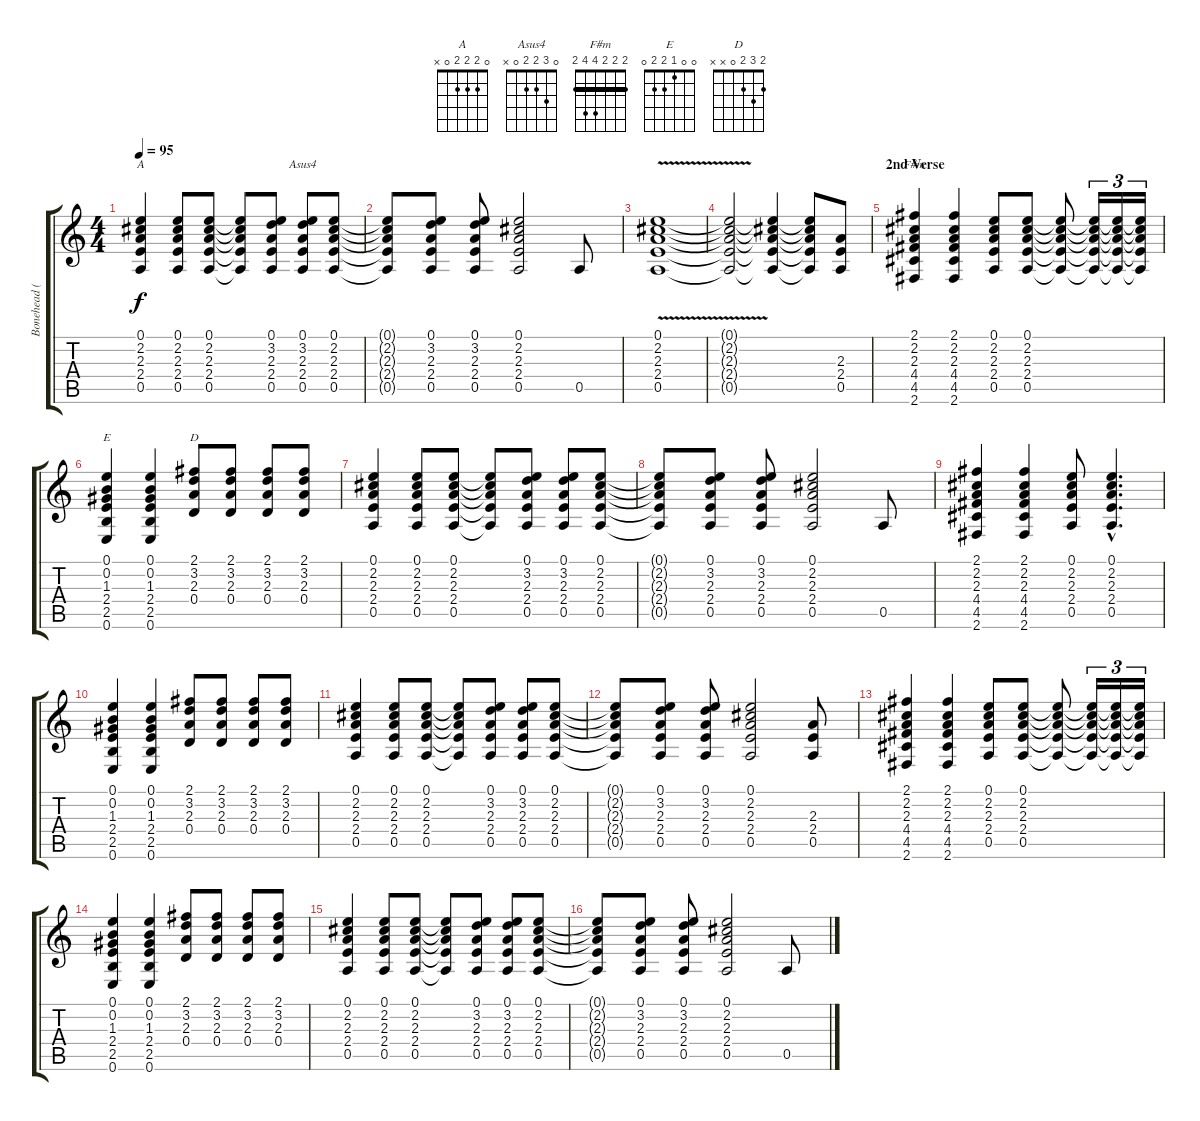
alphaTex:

\track ("Bonehead (Rythm Guitar)" "Bonehead (") {instrument overdrivenguitar}
\staff {score tabs}
\tuning (E4 B3 G3 D3 A2 E2) {hide}
\chord ("A" 0 2 2 2 0 x)
\chord ("Asus4" 0 3 2 2 0 x)
\chord ("F#m" 2 2 2 4 4 2) {barre 2}
\chord ("E" 0 0 1 2 2 0)
\chord ("D" 2 3 2 0 x x)
\ts (4 4)
\tempo 95
\clef g2
\ks c
(0.1 2.2 2.3 2.4 0.5).4{ch "A" dy f} (0.1 2.2 2.3 2.4 0.5).8 (0.1 2.2 2.3 2.4 0.5).8 (0.1{t} 2.2{t} 2.3{t} 2.4{t} 0.5{t}).8 (0.1 3.2 2.3 2.4 0.5).8 (0.1 3.2 2.3 2.4 0.5).8{ch "Asus4"} (0.1 2.2 2.3 2.4 0.5).8 |
(0.1{t} 2.2{t} 2.3{t} 2.4{t} 0.5{t}).8 (0.1 3.2 2.3 2.4 0.5).8 (0.1 3.2 2.3 2.4 0.5).8 (0.1 2.2 2.3 2.4 0.5).2 0.5.8 |
(0.1{v} 2.2{v} 2.3{v} 2.4{v} 0.5{v}).1 |
(0.1{t} 2.2{t} 2.3{t} 2.4{t} 0.5{t}).2 (0.1{t} 2.2{t} 2.3{t} 2.4{t} 0.5{t}).4 (0.1{t} 2.2{t} 2.3{t} 2.4{t} 0.5{t}).8 (2.3 2.4 0.5).8 |
\section ("" "2nd Verse")
(2.1 2.2 2.3 4.4 4.5 2.6).4{ch "F#m"} (2.1 2.2 2.3 4.4 4.5 2.6).4 (0.1 2.2 2.3 2.4 0.5).8 (0.1 2.2 2.3 2.4 0.5).8 (0.1{t} 2.2{t} 2.3{t} 2.4{t} 0.5{t}).8 (0.1{t} 2.2{t} 2.3{t} 2.4{t} 0.5{t}).16{tu (3 2)} (0.1{t} 2.2{t} 2.3{t} 2.4{t} 0.5{t}).16{tu (3 2)} (0.1{t} 2.2{t} 2.3{t} 2.4{t} 0.5{t}).16{tu (3 2)} |
(0.1 0.2 1.3 2.4 2.5 0.6).4{ch "E"} (0.1 0.2 1.3 2.4 2.5 0.6).4 (2.1 3.2 2.3 0.4).8{ch "D"} (2.1 3.2 2.3 0.4).8 (2.1 3.2 2.3 0.4).8 (2.1 3.2 2.3 0.4).8 |
(0.1 2.2 2.3 2.4 0.5).4 (0.1 2.2 2.3 2.4 0.5).8 (0.1 2.2 2.3 2.4 0.5).8 (0.1{t} 2.2{t} 2.3{t} 2.4{t} 0.5{t}).8 (0.1 3.2 2.3 2.4 0.5).8 (0.1 3.2 2.3 2.4 0.5).8 (0.1 2.2 2.3 2.4 0.5).8 |
(0.1{t} 2.2{t} 2.3{t} 2.4{t} 0.5{t}).8 (0.1 3.2 2.3 2.4 0.5).8 (0.1 3.2 2.3 2.4 0.5).8 (0.1 2.2 2.3 2.4 0.5).2 0.5.8 |
(2.1 2.2 2.3 4.4 4.5 2.6).4 (2.1 2.2 2.3 4.4 4.5 2.6).4 (0.1 2.2 2.3 2.4 0.5).8 (0.1{hac} 2.2{hac} 2.3{hac} 2.4{hac} 0.5{hac}).4{d} |
(0.1 0.2 1.3 2.4 2.5 0.6).4 (0.1 0.2 1.3 2.4 2.5 0.6).4 (2.1 3.2 2.3 0.4).8 (2.1 3.2 2.3 0.4).8 (2.1 3.2 2.3 0.4).8 (2.1 3.2 2.3 0.4).8 |
(0.1 2.2 2.3 2.4 0.5).4 (0.1 2.2 2.3 2.4 0.5).8 (0.1 2.2 2.3 2.4 0.5).8 (0.1{t} 2.2{t} 2.3{t} 2.4{t} 0.5{t}).8 (0.1 3.2 2.3 2.4 0.5).8 (0.1 3.2 2.3 2.4 0.5).8 (0.1 2.2 2.3 2.4 0.5).8 |
(0.1{t} 2.2{t} 2.3{t} 2.4{t} 0.5{t}).8 (0.1 3.2 2.3 2.4 0.5).8 (0.1 3.2 2.3 2.4 0.5).8 (0.1 2.2 2.3 2.4 0.5).2 (2.3 2.4 0.5).8 |
(2.1 2.2 2.3 4.4 4.5 2.6).4 (2.1 2.2 2.3 4.4 4.5 2.6).4 (0.1 2.2 2.3 2.4 0.5).8 (0.1 2.2 2.3 2.4 0.5).8 (0.1{t} 2.2{t} 2.3{t} 2.4{t} 0.5{t}).8 (0.1{t} 2.2{t} 2.3{t} 2.4{t} 0.5{t}).16{tu (3 2)} (0.1{t} 2.2{t} 2.3{t} 2.4{t} 0.5{t}).16{tu (3 2)} (0.1{t} 2.2{t} 2.3{t} 2.4{t} 0.5{t}).16{tu (3 2)} |
(0.1 0.2 1.3 2.4 2.5 0.6).4 (0.1 0.2 1.3 2.4 2.5 0.6).4 (2.1 3.2 2.3 0.4).8 (2.1 3.2 2.3 0.4).8 (2.1 3.2 2.3 0.4).8 (2.1 3.2 2.3 0.4).8 |
(0.1 2.2 2.3 2.4 0.5).4 (0.1 2.2 2.3 2.4 0.5).8 (0.1 2.2 2.3 2.4 0.5).8 (0.1{t} 2.2{t} 2.3{t} 2.4{t} 0.5{t}).8 (0.1 3.2 2.3 2.4 0.5).8 (0.1 3.2 2.3 2.4 0.5).8 (0.1 2.2 2.3 2.4 0.5).8 |
(0.1{t} 2.2{t} 2.3{t} 2.4{t} 0.5{t}).8 (0.1 3.2 2.3 2.4 0.5).8 (0.1 3.2 2.3 2.4 0.5).8 (0.1 2.2 2.3 2.4 0.5).2 0.5.8
